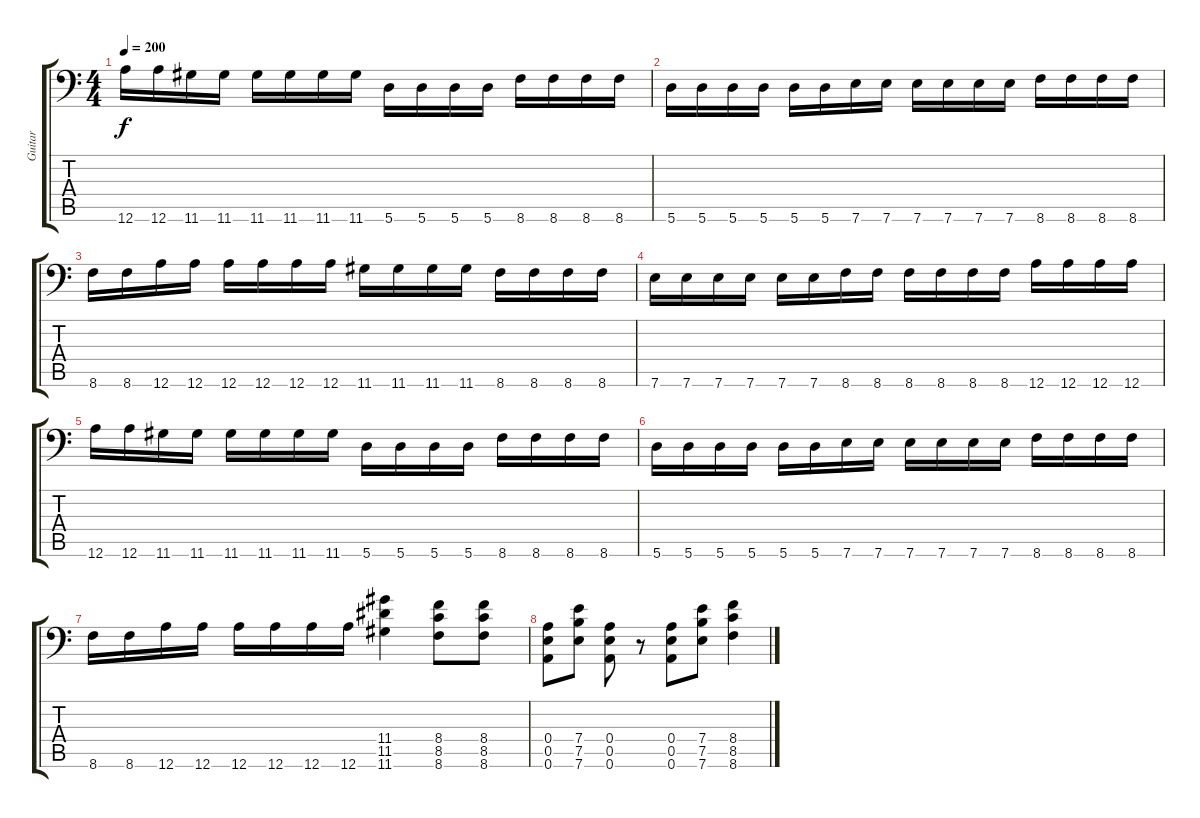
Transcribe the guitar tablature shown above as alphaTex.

\track ("Guitar" "Guitar") {instrument distortionguitar}
\staff {score tabs}
\tuning (D4 A3 F3 A2 E2 A1) {hide}
\ts (4 4)
\tempo 200
\clef f4
\ks c
12.6.16{dy f} 12.6.16 11.6.16 11.6.16 11.6.16 11.6.16 11.6.16 11.6.16 5.6.16 5.6.16 5.6.16 5.6.16 8.6.16 8.6.16 8.6.16 8.6.16 |
5.6.16 5.6.16 5.6.16 5.6.16 5.6.16 5.6.16 7.6.16 7.6.16 7.6.16 7.6.16 7.6.16 7.6.16 8.6.16 8.6.16 8.6.16 8.6.16 |
8.6.16 8.6.16 12.6.16 12.6.16 12.6.16 12.6.16 12.6.16 12.6.16 11.6.16 11.6.16 11.6.16 11.6.16 8.6.16 8.6.16 8.6.16 8.6.16 |
7.6.16 7.6.16 7.6.16 7.6.16 7.6.16 7.6.16 8.6.16 8.6.16 8.6.16 8.6.16 8.6.16 8.6.16 12.6.16 12.6.16 12.6.16 12.6.16 |
12.6.16 12.6.16 11.6.16 11.6.16 11.6.16 11.6.16 11.6.16 11.6.16 5.6.16 5.6.16 5.6.16 5.6.16 8.6.16 8.6.16 8.6.16 8.6.16 |
5.6.16 5.6.16 5.6.16 5.6.16 5.6.16 5.6.16 7.6.16 7.6.16 7.6.16 7.6.16 7.6.16 7.6.16 8.6.16 8.6.16 8.6.16 8.6.16 |
8.6.16 8.6.16 12.6.16 12.6.16 12.6.16 12.6.16 12.6.16 12.6.16 (11.4 11.5 11.6).4 (8.4 8.5 8.6).8 (8.4 8.5 8.6).8 |
(0.4 0.5 0.6).8 (7.4 7.5 7.6).8 (0.4 0.5 0.6).8 r.8 (0.4 0.5 0.6).8 (7.4 7.5 7.6).8 (8.4 8.5 8.6).4
